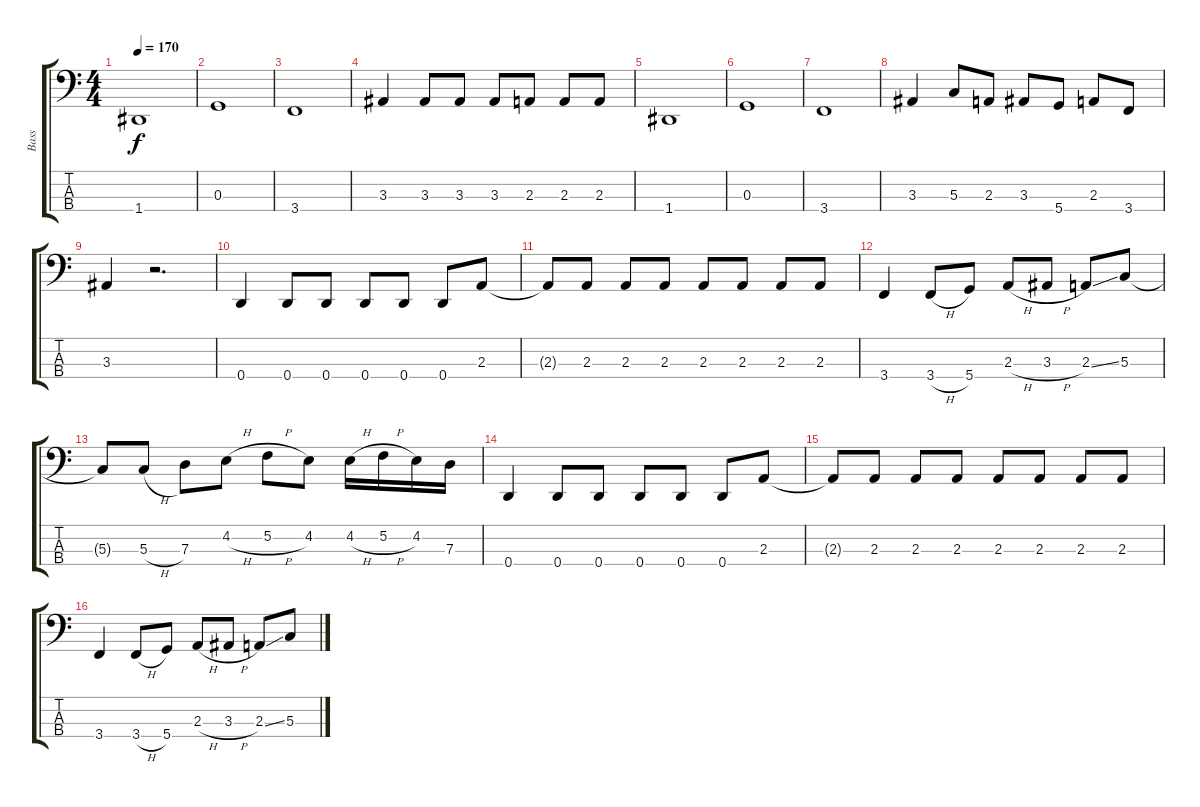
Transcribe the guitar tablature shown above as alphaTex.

\track ("Bass" "Bass") {instrument electricbasspick}
\staff {score tabs}
\tuning (F2 C2 G1 D1) {hide}
\ts (4 4)
\tempo 170
\clef f4
\ks c
1.4.1{dy f} |
0.3.1 |
3.4.1 |
3.3.4 3.3.8 3.3.8 3.3.8 2.3.8 2.3.8 2.3.8 |
1.4.1 |
0.3.1 |
3.4.1 |
3.3.4 5.3.8 2.3.8 3.3.8 5.4.8 2.3.8 3.4.8 |
3.3.4 r.2{d} |
0.4.4 0.4.8 0.4.8 0.4.8 0.4.8 0.4.8 2.3.8 |
2.3{t}.8 2.3.8 2.3.8 2.3.8 2.3.8 2.3.8 2.3.8 2.3.8 |
3.4.4 3.4{h}.8 5.4.8 2.3{h}.8 3.3{h}.8 2.3{ss}.8 5.3.8 |
5.3{t}.8 5.3{h}.8 7.3.8 4.2{h}.8 5.2{h}.8 4.2.8 4.2{h}.16 5.2{h}.16 4.2.16 7.3.16 |
0.4.4 0.4.8 0.4.8 0.4.8 0.4.8 0.4.8 2.3.8 |
2.3{t}.8 2.3.8 2.3.8 2.3.8 2.3.8 2.3.8 2.3.8 2.3.8 |
3.4.4 3.4{h}.8 5.4.8 2.3{h}.8 3.3{h}.8 2.3{ss}.8 5.3.8
